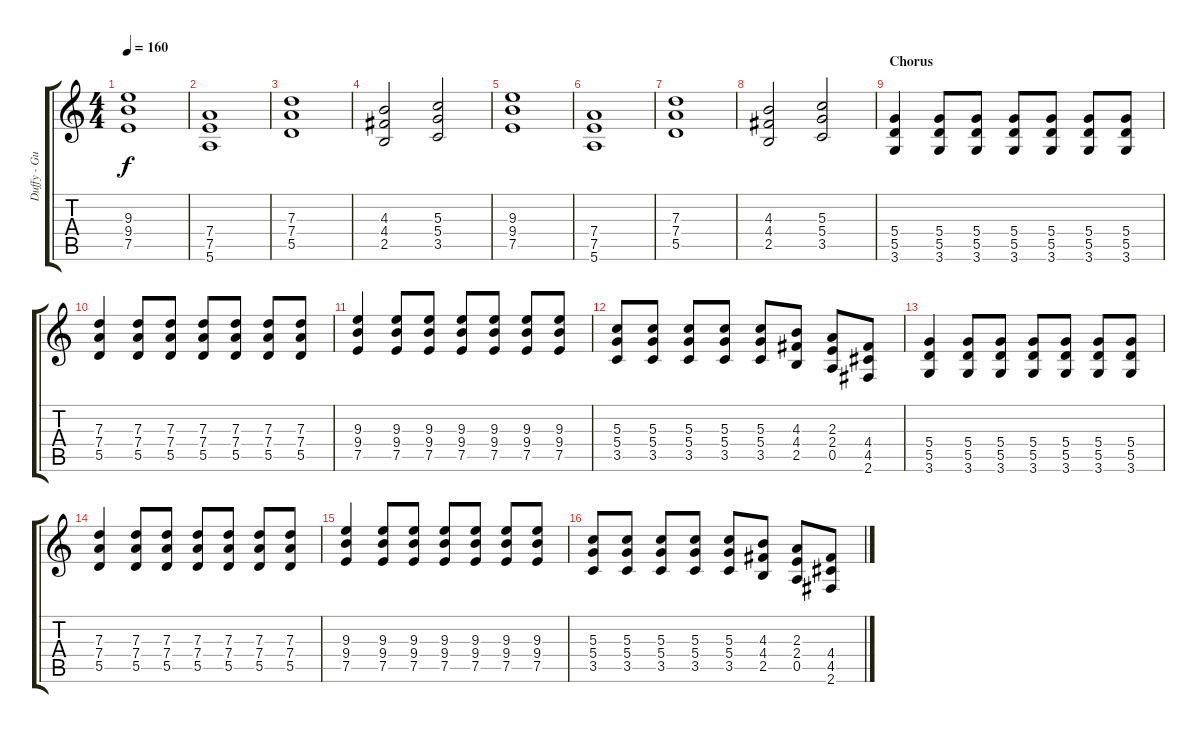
\track ("Duffy - Guitars" "Duffy - Gu") {instrument distortionguitar}
\staff {score tabs}
\tuning (E4 B3 G3 D3 A2 E2) {hide}
\ts (4 4)
\tempo 160
\clef g2
\ks c
(9.3 9.4 7.5).1{dy f} |
(7.4 7.5 5.6).1 |
(7.3 7.4 5.5).1 |
(4.3 4.4 2.5).2 (5.3 5.4 3.5).2 |
(9.3 9.4 7.5).1 |
(7.4 7.5 5.6).1 |
(7.3 7.4 5.5).1 |
(4.3 4.4 2.5).2 (5.3 5.4 3.5).2 |
\section ("" "Chorus")
(5.4 5.5 3.6).4 (5.4 5.5 3.6).8 (5.4 5.5 3.6).8 (5.4 5.5 3.6).8 (5.4 5.5 3.6).8 (5.4 5.5 3.6).8 (5.4 5.5 3.6).8 |
(7.3 7.4 5.5).4 (7.3 7.4 5.5).8 (7.3 7.4 5.5).8 (7.3 7.4 5.5).8 (7.3 7.4 5.5).8 (7.3 7.4 5.5).8 (7.3 7.4 5.5).8 |
(9.3 9.4 7.5).4 (9.3 9.4 7.5).8 (9.3 9.4 7.5).8 (9.3 9.4 7.5).8 (9.3 9.4 7.5).8 (9.3 9.4 7.5).8 (9.3 9.4 7.5).8 |
(5.3 5.4 3.5).8 (5.3 5.4 3.5).8 (5.3 5.4 3.5).8 (5.3 5.4 3.5).8 (5.3 5.4 3.5).8 (4.3 4.4 2.5).8 (2.3 2.4 0.5).8 (4.4 4.5 2.6).8 |
(5.4 5.5 3.6).4 (5.4 5.5 3.6).8 (5.4 5.5 3.6).8 (5.4 5.5 3.6).8 (5.4 5.5 3.6).8 (5.4 5.5 3.6).8 (5.4 5.5 3.6).8 |
(7.3 7.4 5.5).4 (7.3 7.4 5.5).8 (7.3 7.4 5.5).8 (7.3 7.4 5.5).8 (7.3 7.4 5.5).8 (7.3 7.4 5.5).8 (7.3 7.4 5.5).8 |
(9.3 9.4 7.5).4 (9.3 9.4 7.5).8 (9.3 9.4 7.5).8 (9.3 9.4 7.5).8 (9.3 9.4 7.5).8 (9.3 9.4 7.5).8 (9.3 9.4 7.5).8 |
(5.3 5.4 3.5).8 (5.3 5.4 3.5).8 (5.3 5.4 3.5).8 (5.3 5.4 3.5).8 (5.3 5.4 3.5).8 (4.3 4.4 2.5).8 (2.3 2.4 0.5).8 (4.4 4.5 2.6).8
